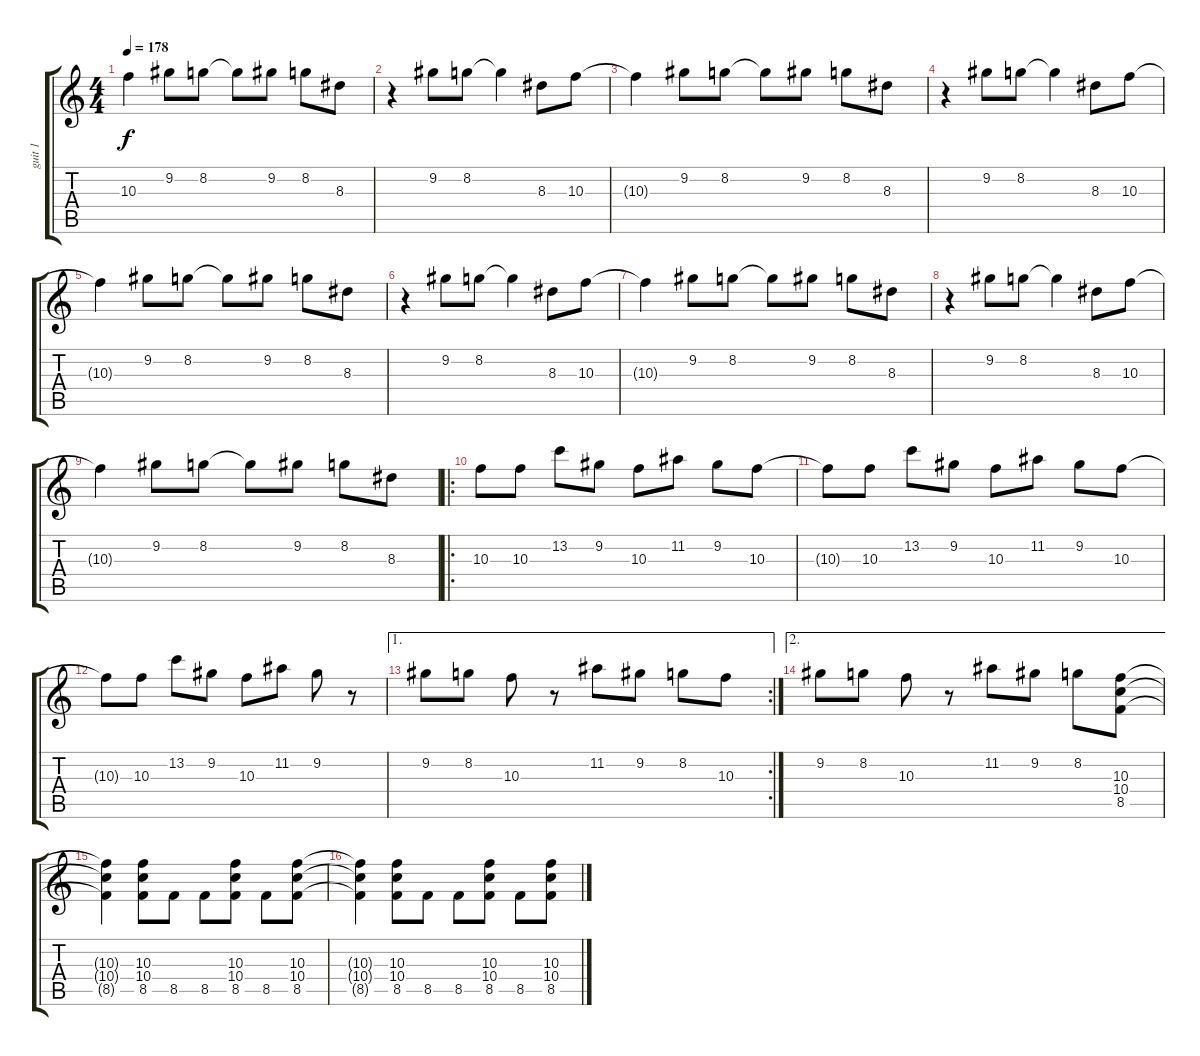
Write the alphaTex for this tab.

\track ("guit 1" "guit 1") {instrument distortionguitar}
\staff {score tabs}
\tuning (E4 B3 G3 D3 A2 E2) {hide}
\ts (4 4)
\tempo 178
\clef g2
\ks c
10.3{t}.4{dy f} 9.2.8 8.2.8 8.2{t}.8 9.2.8 8.2.8 8.3.8 |
r.4 9.2.8 8.2.8 8.2{t}.4 8.3.8 10.3.8 |
10.3{t}.4 9.2.8 8.2.8 8.2{t}.8 9.2.8 8.2.8 8.3.8 |
r.4 9.2.8 8.2.8 8.2{t}.4 8.3.8 10.3.8 |
10.3{t}.4 9.2.8 8.2.8 8.2{t}.8 9.2.8 8.2.8 8.3.8 |
r.4 9.2.8 8.2.8 8.2{t}.4 8.3.8 10.3.8 |
10.3{t}.4 9.2.8 8.2.8 8.2{t}.8 9.2.8 8.2.8 8.3.8 |
r.4 9.2.8 8.2.8 8.2{t}.4 8.3.8 10.3.8 |
10.3{t}.4 9.2.8 8.2.8 8.2{t}.8 9.2.8 8.2.8 8.3.8 |
\ro
10.3.8 10.3.8 13.2.8 9.2.8 10.3.8 11.2.8 9.2.8 10.3.8 |
10.3{t}.8 10.3.8 13.2.8 9.2.8 10.3.8 11.2.8 9.2.8 10.3.8 |
10.3{t}.8 10.3.8 13.2.8 9.2.8 10.3.8 11.2.8 9.2.8 r.8 |
\ae 1
\rc 2
9.2.8 8.2.8 10.3.8 r.8 11.2.8 9.2.8 8.2.8 10.3.8 |
\ae 2
9.2.8 8.2.8 10.3.8 r.8 11.2.8 9.2.8 8.2.8 (10.3 10.4 8.5).8 |
(10.3{t} 10.4{t} 8.5{t}).4 (10.3 10.4 8.5).8 8.5.8 8.5.8 (10.3 10.4 8.5).8 8.5.8 (10.3 10.4 8.5).8 |
(10.3{t} 10.4{t} 8.5{t}).4 (10.3 10.4 8.5).8 8.5.8 8.5.8 (10.3 10.4 8.5).8 8.5.8 (10.3 10.4 8.5).8
